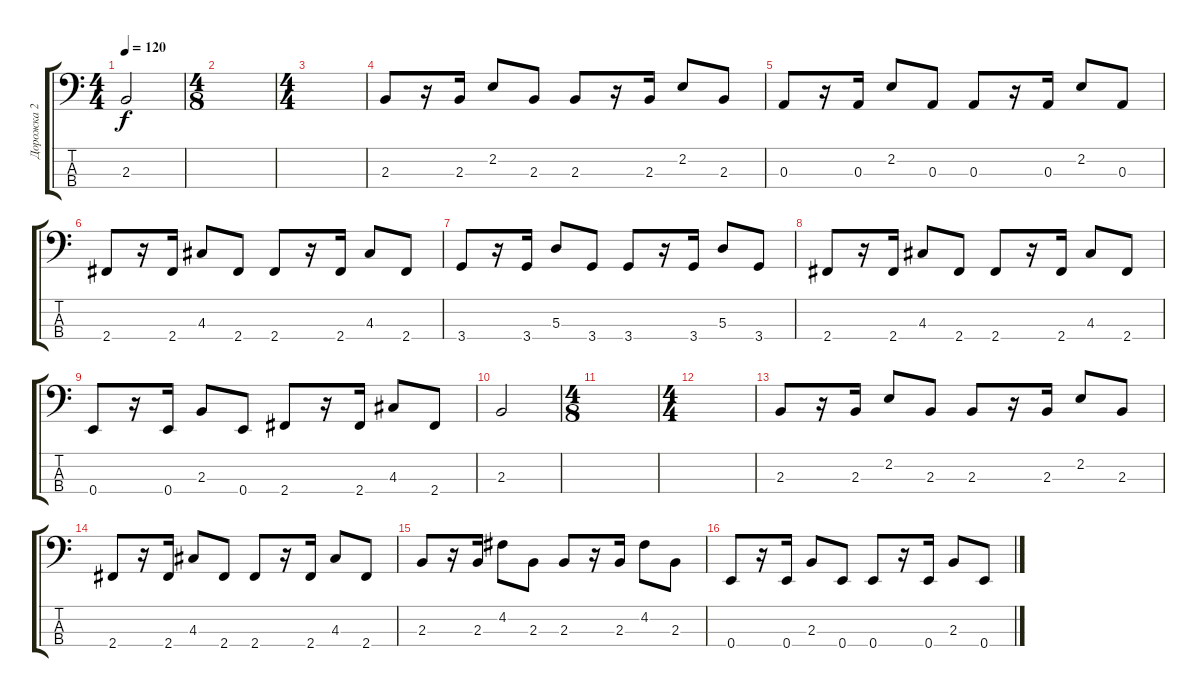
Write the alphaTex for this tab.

\track ("Дорожка 2" "Дорожка 2") {instrument electricbassfinger}
\staff {score tabs}
\tuning (G2 D2 A1 E1) {hide}
\ts (4 4)
\tempo 120
\clef f4
\ks c
2.3.2{dy f} |
\ts (4 8)
|
\ts (4 4)
|
2.3.8 r.16 2.3.16 2.2.8 2.3.8 2.3.8 r.16 2.3.16 2.2.8 2.3.8 |
0.3.8 r.16 0.3.16 2.2.8 0.3.8 0.3.8 r.16 0.3.16 2.2.8 0.3.8 |
2.4.8 r.16 2.4.16 4.3.8 2.4.8 2.4.8 r.16 2.4.16 4.3.8 2.4.8 |
3.4.8 r.16 3.4.16 5.3.8 3.4.8 3.4.8 r.16 3.4.16 5.3.8 3.4.8 |
2.4.8 r.16 2.4.16 4.3.8 2.4.8 2.4.8 r.16 2.4.16 4.3.8 2.4.8 |
0.4.8 r.16 0.4.16 2.3.8 0.4.8 2.4.8 r.16 2.4.16 4.3.8 2.4.8 |
2.3.2 |
\ts (4 8)
|
\ts (4 4)
|
2.3.8 r.16 2.3.16 2.2.8 2.3.8 2.3.8 r.16 2.3.16 2.2.8 2.3.8 |
2.4.8 r.16 2.4.16 4.3.8 2.4.8 2.4.8 r.16 2.4.16 4.3.8 2.4.8 |
2.3.8 r.16 2.3.16 4.2.8 2.3.8 2.3.8 r.16 2.3.16 4.2.8 2.3.8 |
0.4.8 r.16 0.4.16 2.3.8 0.4.8 0.4.8 r.16 0.4.16 2.3.8 0.4.8
